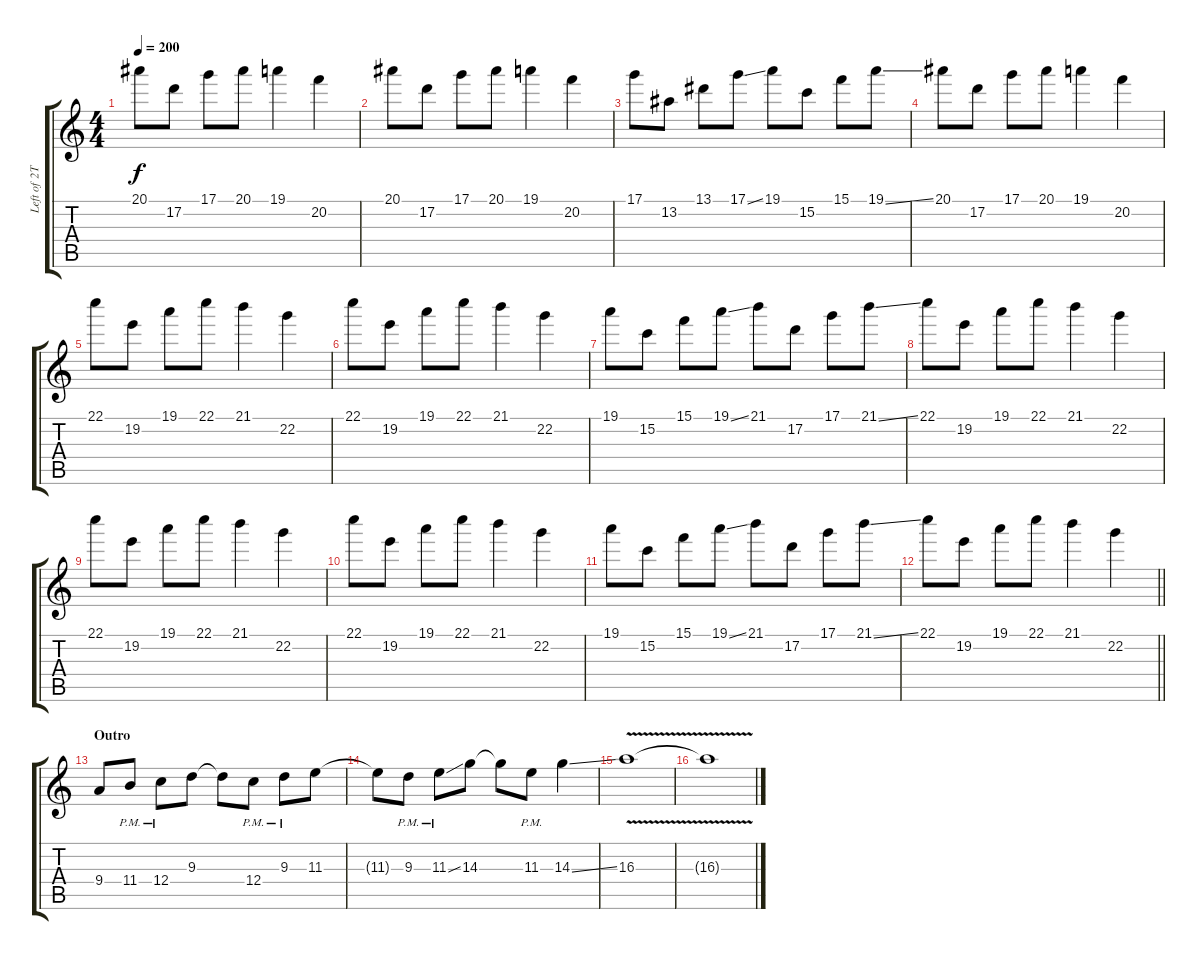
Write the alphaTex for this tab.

\track ("Left of 2TW" "Left of 2T") {mute instrument distortionguitar}
\staff {score tabs}
\tuning (D4 A3 F3 C3 G2 D2) {hide}
\ts (4 4)
\tempo 200
\clef g2
\ks c
20.1.8{dy f} 17.2.8 17.1.8 20.1.8 19.1.4 20.2.4 |
20.1.8 17.2.8 17.1.8 20.1.8 19.1.4 20.2.4 |
17.1.8 13.2.8 13.1.8 17.1{ss}.8 19.1.8 15.2.8 15.1.8 19.1{ss}.8 |
20.1.8 17.2.8 17.1.8 20.1.8 19.1.4 20.2.4 |
22.1.8 19.2.8 19.1.8 22.1.8 21.1.4 22.2.4 |
22.1.8 19.2.8 19.1.8 22.1.8 21.1.4 22.2.4 |
19.1.8 15.2.8 15.1.8 19.1{ss}.8 21.1.8 17.2.8 17.1.8 21.1{ss}.8 |
22.1.8 19.2.8 19.1.8 22.1.8 21.1.4 22.2.4 |
22.1.8 19.2.8 19.1.8 22.1.8 21.1.4 22.2.4 |
22.1.8 19.2.8 19.1.8 22.1.8 21.1.4 22.2.4 |
19.1.8 15.2.8 15.1.8 19.1{ss}.8 21.1.8 17.2.8 17.1.8 21.1{ss}.8 |
\barLineRight lightlight
22.1.8 19.2.8 19.1.8 22.1.8 21.1.4 22.2.4 |
\section ("" "Outro")
9.4.8 11.4{pm}.8 12.4{pm}.8 9.3.8 9.3{t}.8 12.4{pm}.8 9.3{pm}.8 11.3.8 |
11.3{t}.8 9.3{pm}.8 11.3{ss pm}.8 14.3.8 14.3{t}.8 11.3{pm}.8 14.3{ss}.4 |
16.3{v}.1 |
16.3{t}.1
